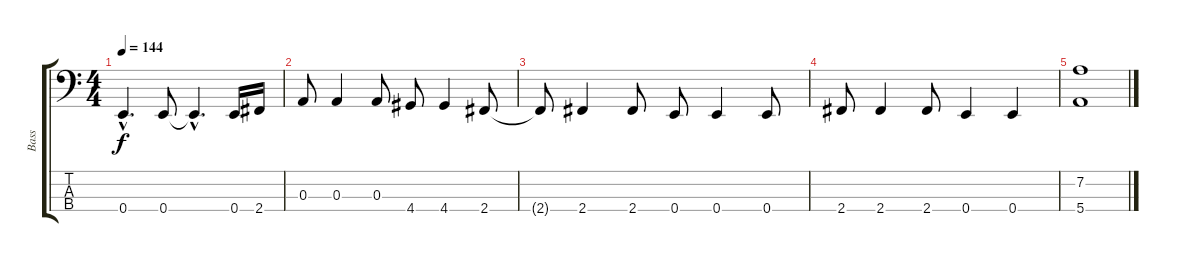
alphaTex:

\track ("Bass" "Bass") {instrument electricbasspick}
\staff {score tabs}
\tuning (G2 D2 A1 E1) {hide}
\ts (4 4)
\tempo 144
\clef f4
\ks c
0.4{hac}.4{d dy f} 0.4.8 0.4{hac t}.4{d} 0.4.16 2.4.16 |
0.3.8 0.3.4 0.3.8 4.4.8 4.4.4 2.4.8 |
2.4{t}.8 2.4.4 2.4.8 0.4.8 0.4.4 0.4.8 |
2.4.8 2.4.4 2.4.8 0.4.4 0.4.4 |
(7.2 5.4).1
